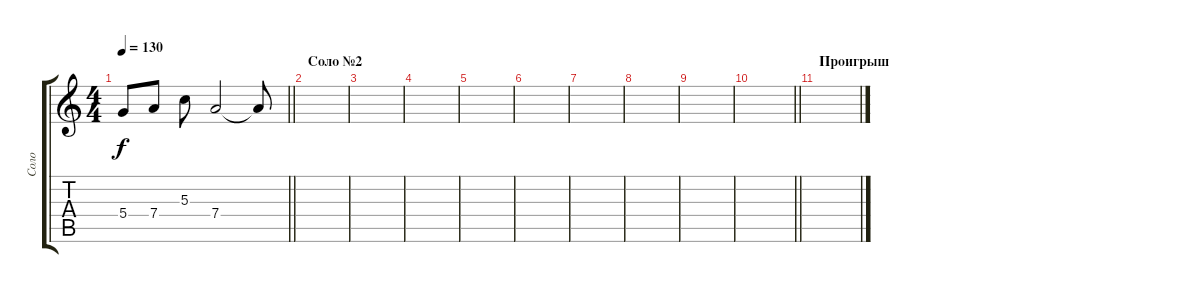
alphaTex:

\track ("Соло" "Соло") {instrument overdrivenguitar}
\staff {score tabs}
\tuning (E4 B3 G3 D3 A2 E2) {hide}
\ts (4 4)
\tempo 130
\clef g2
\barLineRight lightlight
\ks c
5.4.8{dy f} 7.4.8 5.3.8 7.4.2 7.4{t}.8 |
\section ("" "Соло №2")
|
|
|
|
|
|
|
|
\barLineRight lightlight
|
\section ("" "Проигрыш")
